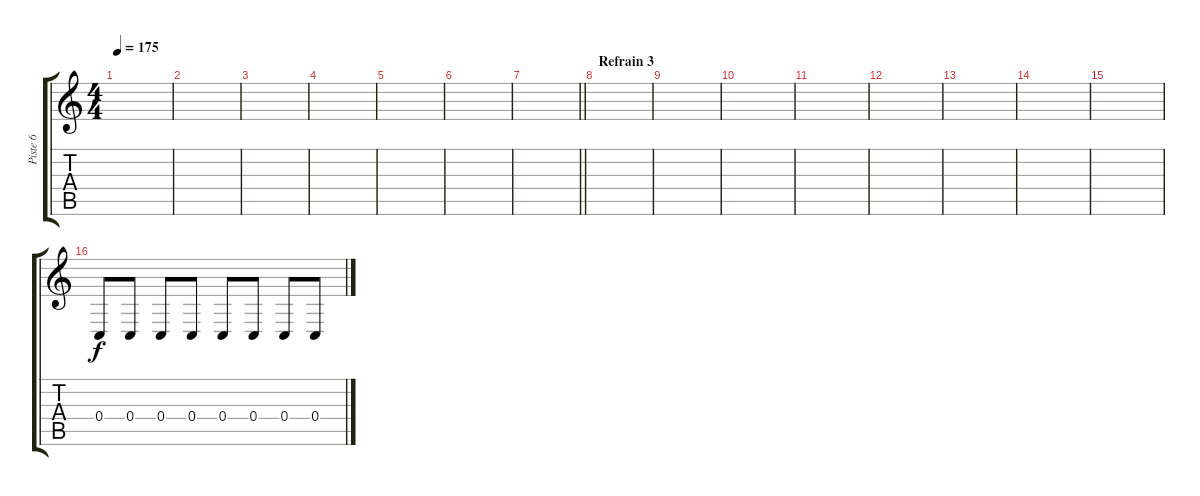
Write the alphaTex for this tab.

\track ("Piste 6" "Piste 6") {instrument lead2sawtooth}
\staff {score tabs}
\tuning (D4 A3 F3 C3 G2 C2) {hide}
\ts (4 4)
\tempo 175
\clef g2
\ks c
|
|
|
|
|
|
\barLineRight lightlight
|
\section ("" "Refrain 3")
|
|
|
|
|
|
|
|
0.4.8{volume 16 instrument pad3polysynth} 0.4.8 0.4.8 0.4.8 0.4.8 0.4.8 0.4.8 0.4.8
